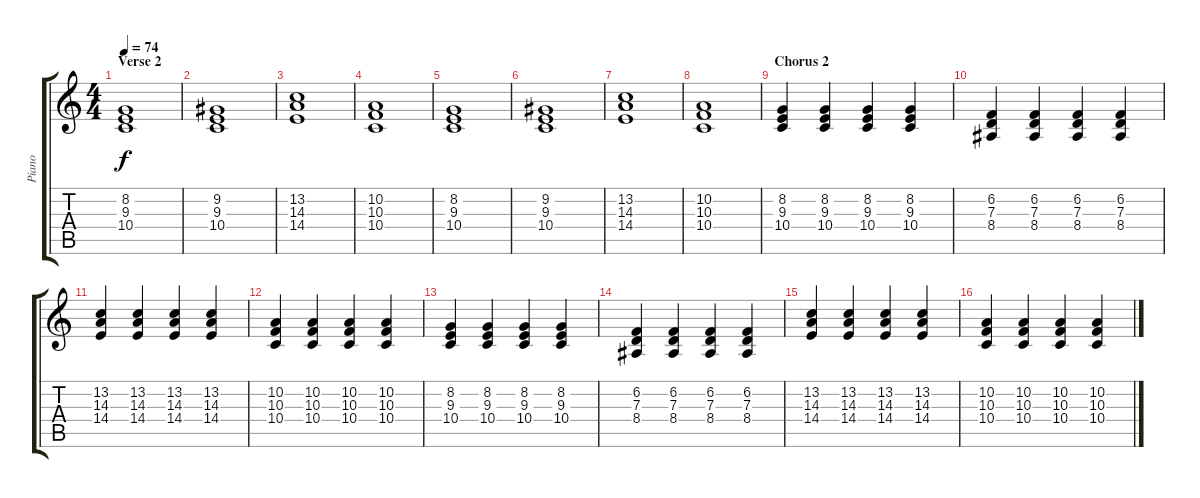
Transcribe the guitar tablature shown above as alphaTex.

\track ("Piano" "Piano") {instrument brightacousticpiano}
\staff {score tabs}
\tuning (E4 B3 G3 D3 A2 E2) {hide}
\ts (4 4)
\section ("" "Verse 2")
\tempo 74
\clef g2
\ks c
(8.2 9.3 10.4).1{dy f} |
(9.2 9.3 10.4).1 |
(13.2 14.3 14.4).1 |
(10.2 10.3 10.4).1 |
(8.2 9.3 10.4).1 |
(9.2 9.3 10.4).1 |
(13.2 14.3 14.4).1 |
(10.2 10.3 10.4).1 |
\section ("" "Chorus 2")
(8.2 9.3 10.4).4 (8.2 9.3 10.4).4 (8.2 9.3 10.4).4 (8.2 9.3 10.4).4 |
(6.2 7.3 8.4).4 (6.2 7.3 8.4).4 (6.2 7.3 8.4).4 (6.2 7.3 8.4).4 |
(13.2 14.3 14.4).4 (13.2 14.3 14.4).4 (13.2 14.3 14.4).4 (13.2 14.3 14.4).4 |
(10.2 10.3 10.4).4 (10.2 10.3 10.4).4 (10.2 10.3 10.4).4 (10.2 10.3 10.4).4 |
(8.2 9.3 10.4).4 (8.2 9.3 10.4).4 (8.2 9.3 10.4).4 (8.2 9.3 10.4).4 |
(6.2 7.3 8.4).4 (6.2 7.3 8.4).4 (6.2 7.3 8.4).4 (6.2 7.3 8.4).4 |
(13.2 14.3 14.4).4 (13.2 14.3 14.4).4 (13.2 14.3 14.4).4 (13.2 14.3 14.4).4 |
(10.2 10.3 10.4).4 (10.2 10.3 10.4).4 (10.2 10.3 10.4).4 (10.2 10.3 10.4).4
